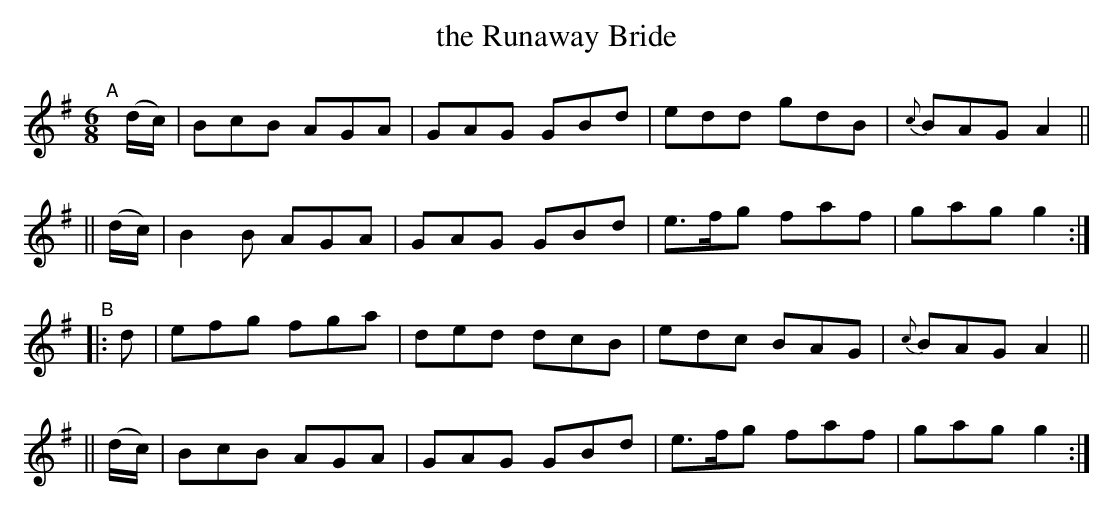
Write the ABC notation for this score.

X:1
T: the Runaway Bride
M: 6/8
L: 1/8
K: G
"^A"\
[|](d/c/) | BcB AGA | GAG GBd | edd  gdB | {c}BAG A2 ||
|| (d/c/) | B2B AGA | GAG GBd | e>fg faf | gag g2 :|
"^B"\
|:  d     | efg fga | ded dcB | edc  BAG | {c}BAG A2 ||
|| (d/c/) | BcB AGA | GAG GBd | e>fg faf | gag g2 :|
